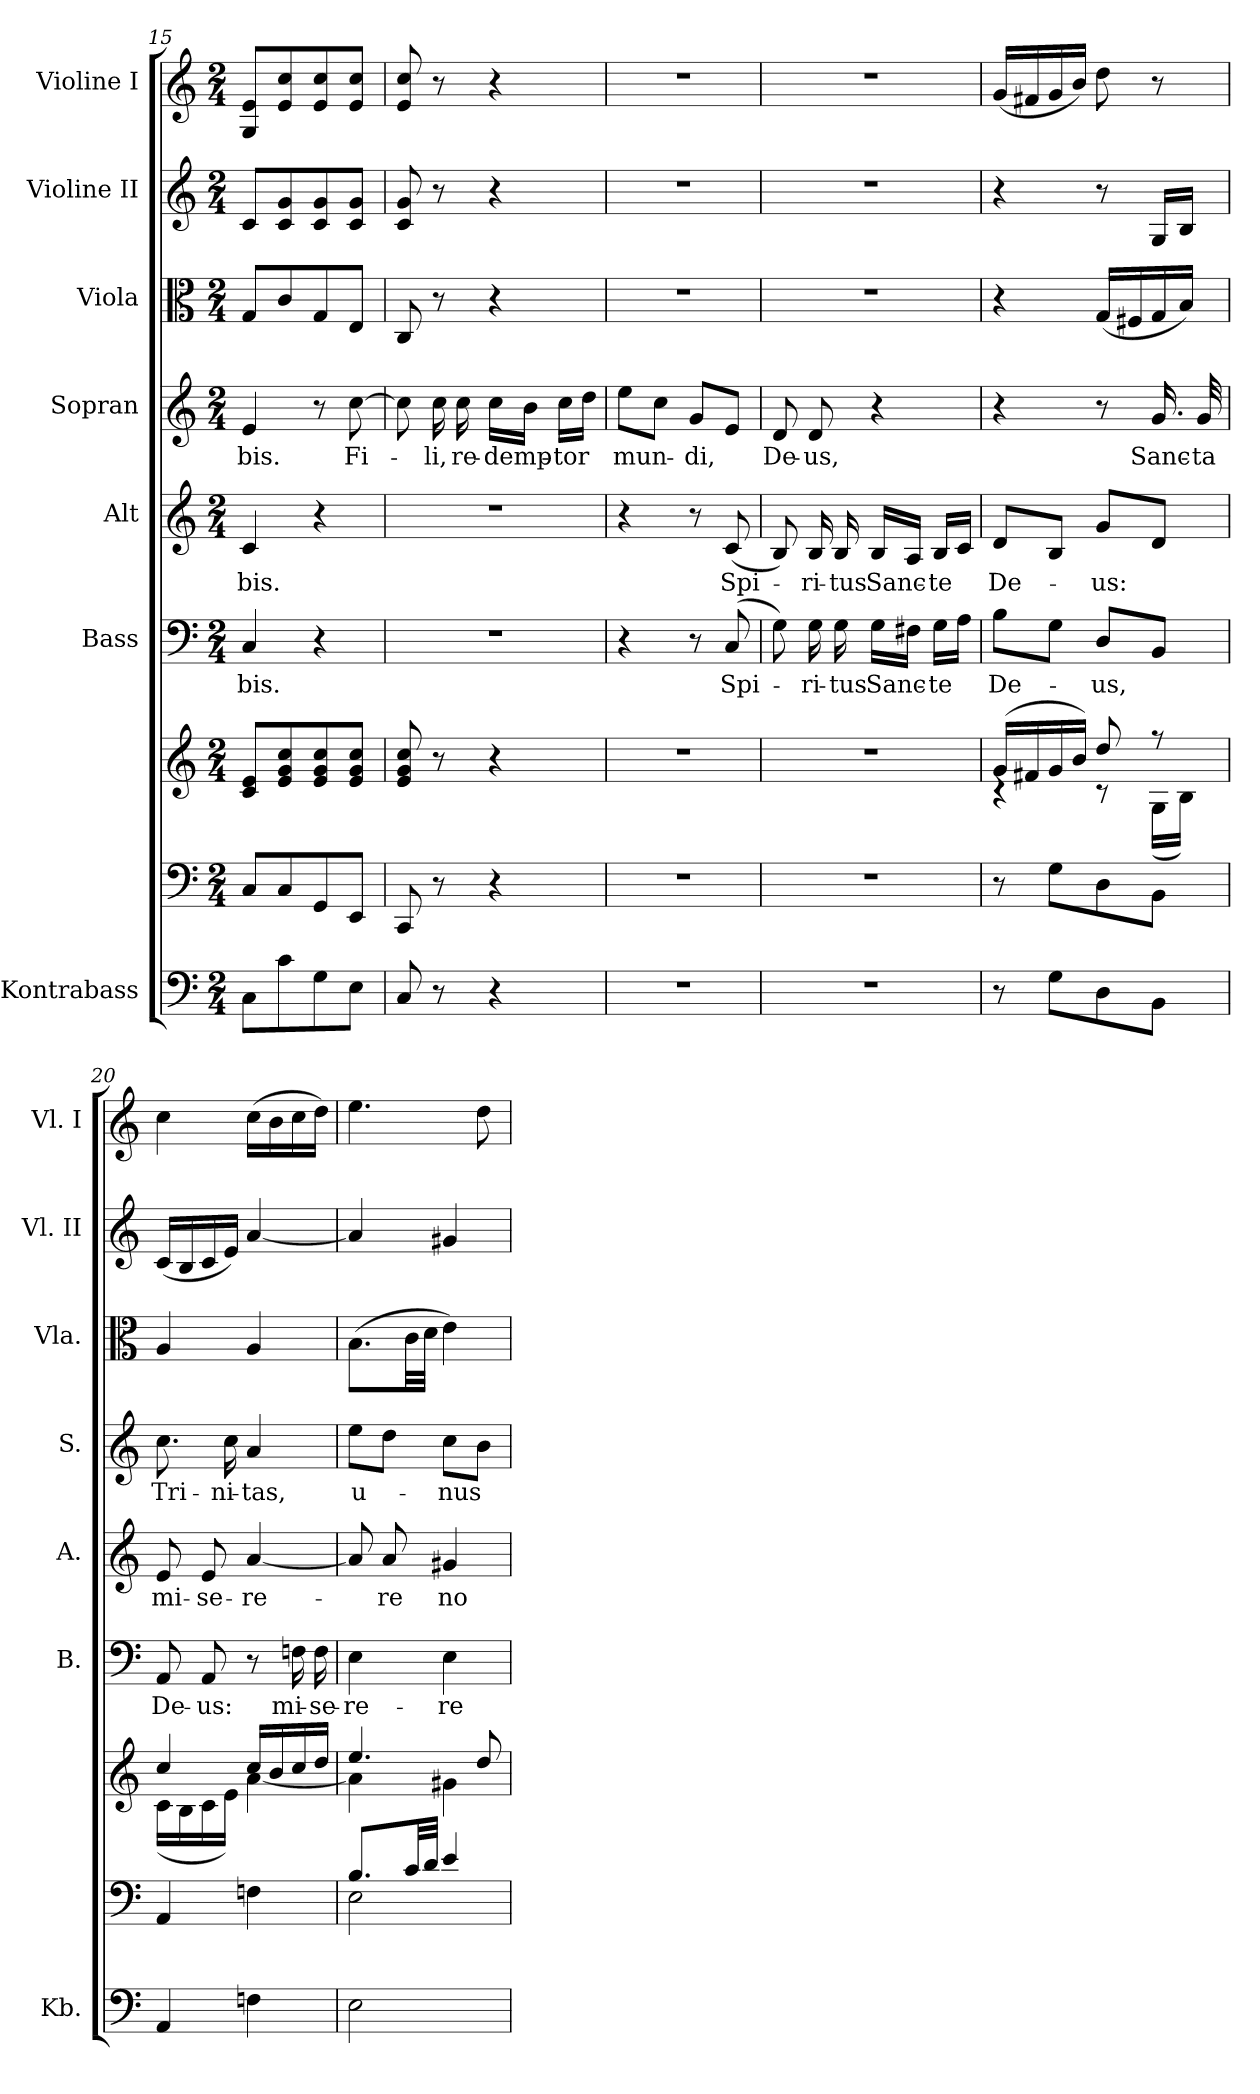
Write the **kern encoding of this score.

**kern	**kern	**kern	**kern	**text	**kern	**text	**kern	**text	**kern	**kern	**kern
*part8	*part7	*part7	*part6	*part6	*part5	*part5	*part4	*part4	*part3	*part2	*part1
*staff9	*staff8	*staff7	*staff6	*staff6	*staff5	*staff5	*staff4	*staff4	*staff3	*staff2	*staff1
*I"Kontrabass	*	*	*I"Bass	*	*I"Alt	*	*I"Sopran	*	*I"Viola	*I"Violine II	*I"Violine I
*I'Kb.	*	*	*I'B.	*	*I'A.	*	*I'S.	*	*I'Vla.	*I'Vl. II	*I'Vl. I
!!LO:PB:g=z
*clefF4	*clefF4	*clefG2	*clefF4	*	*clefG2	*	*clefG2	*	*clefC3	*clefG2	*clefG2
*ITrd7c12	*	*	*	*	*	*	*	*	*	*	*
*k[]	*k[]	*k[]	*k[]	*	*k[]	*	*k[]	*	*k[]	*k[]	*k[]
*C:	*C:	*C:	*C:	*	*C:	*	*C:	*	*C:	*C:	*C:
*M2/4	*M2/4	*M2/4	*M2/4	*	*M2/4	*	*M2/4	*	*M2/4	*M2/4	*M2/4
=15	=15	=15	=15	=15	=15	=15	=15	=15	=15	=15	=15
!	!	!	!	!LO:LY:b	!	!LO:LY:b	!	!LO:LY:b	!	!	!
8CC\L	8C/L	8c/ 8e/L	4C/	-bis.	4c/	-bis.	4e/	-bis.	8G/L	8c/L	8G/ 8e/L
8C\	8C/	8e/ 8g/ 8cc/	.	.	.	.	.	.	8c/	8c/ 8g/	8e/ 8cc/
8GG\	8GG/	8e/ 8g/ 8cc/	4r	.	4r	.	8r	.	8G/	8c/ 8g/	8e/ 8cc/
!	!	!	!	!	!	!	!	!LO:LY:b	!	!	!
8EE\J	8EE/J	8e/ 8g/ 8cc/J	.	.	.	.	[8cc\	Fi-	8E/J	8c/ 8g/J	8e/ 8cc/J
=16	=16	=16	=16	=16	=16	=16	=16	=16	=16	=16	=16
8CC/	8CC/	8e/ 8g/ 8cc/	2r	.	2r	.	8cc\]	.	8C/	8c/ 8g/	8e/ 8cc/
!	!	!	!	!	!	!	!	!LO:LY:b	!	!	!
8r	8r	8r	.	.	.	.	16cc\	-li,	8r	8r	8r
!	!	!	!	!	!	!	!	!LO:LY:b	!	!	!
.	.	.	.	.	.	.	16cc\	re-	.	.	.
!	!	!	!	!	!	!	!	!LO:LY:b	!	!	!
4r	4r	4r	.	.	.	.	16cc\LL	-demp-	4r	4r	4r
.	.	.	.	.	.	.	16b\JJ	.	.	.	.
!	!	!	!	!	!	!	!	!LO:LY:b	!	!	!
.	.	.	.	.	.	.	16cc\LL	-tor	.	.	.
.	.	.	.	.	.	.	16dd\JJ	.	.	.	.
=17	=17	=17	=17	=17	=17	=17	=17	=17	=17	=17	=17
!	!	!	!	!	!	!	!	!LO:LY:b	!	!	!
2r	2r	2r	4r	.	4r	.	8ee\L	mun-	2r	2r	2r
.	.	.	.	.	.	.	8cc\J	.	.	.	.
!	!	!	!	!	!	!	!	!LO:LY:b	!	!	!
.	.	.	8r	.	8r	.	8g/L	-di,	.	.	.
!	!	!	!	!LO:LY:b	!	!LO:LY:b	!	!	!	!	!
.	.	.	(8C/	Spi-	(<8c/	Spi-	8e/J	.	.	.	.
=18	=18	=18	=18	=18	=18	=18	=18	=18	=18	=18	=18
!	!	!	!	!	!	!	!	!LO:LY:b	!	!	!
2r	2r	2r	8G\)	.	8B/)	.	8d/	De-	2r	2r	2r
!	!	!	!	!LO:LY:b	!	!LO:LY:b	!	!LO:LY:b	!	!	!
.	.	.	16G\	-ri-	16B/	-ri-	8d/	-us,	.	.	.
!	!	!	!	!LO:LY:b	!	!LO:LY:b	!	!	!	!	!
.	.	.	16G\	-tus	16B/	-tus	.	.	.	.	.
!	!	!	!	!LO:LY:b	!	!LO:LY:b	!	!	!	!	!
.	.	.	16G\LL	Sanc-	16B/LL	Sanc-	4r	.	.	.	.
.	.	.	16F#X\JJ	.	16A/JJ	.	.	.	.	.	.
!	!	!	!	!LO:LY:b	!	!LO:LY:b	!	!	!	!	!
.	.	.	16G\LL	-te	16B/LL	-te	.	.	.	.	.
.	.	.	16A\JJ	.	16c/JJ	.	.	.	.	.	.
=19	=19	=19	=19	=19	=19	=19	=19	=19	=19	=19	=19
*	*	*^	*	*	*	*	*	*	*	*	*
!	!	!	!	!	!LO:LY:b	!	!LO:LY:b	!	!	!	!	!
8r	8r	(>16g/LL	4rB	8B\L	De-	8d/L	De-	4r	.	4r	4r	(<16g/LL
.	.	16f#X/	.	.	.	.	.	.	.	.	.	16f#X/
8GG\L	8G\L	16g/	.	8G\J	.	8B/J	.	.	.	.	.	16g/
.	.	16b/JJ)	.	.	.	.	.	.	.	.	.	16b/JJ)
!	!	!	!	!	!LO:LY:b	!	!LO:LY:b	!	!	!	!	!
8DD\	8D\	8dd/	8rc	8D/L	-us,	8g/L	-us:	8r	.	(<16G/LL	8r	8dd\
.	.	.	.	.	.	.	.	.	.	16F#X/	.	.
!	!	!	!	!	!	!	!	!	!LO:LY:b	!	!	!
8BBB\J	8BB\J	8r	(<16G\LL	8BB/J	.	8d/J	.	16.g/	Sanc-	16G/	16G/LL	8r
.	.	.	16B\JJ)	.	.	.	.	.	.	16B/JJ)	16B/JJ	.
!	!	!	!	!	!	!	!	!	!LO:LY:b	!	!	!
.	.	.	.	.	.	.	.	32g/	-ta	.	.	.
!!LO:PB:g=z
=20	=20	=20	=20	=20	=20	=20	=20	=20	=20	=20	=20	=20
!	!	!	!	!	!LO:LY:b	!	!LO:LY:b	!	!LO:LY:b	!	!	!
4AAA/	4AA/	4cc/	(>16c\LL	8AA/	De-	8e/	mi-	8.cc\	Tri-	4A/	(<16c/LL	4cc\
.	.	.	16B\	.	.	.	.	.	.	.	16B/	.
!	!	!	!	!	!LO:LY:b	!	!LO:LY:b	!	!	!	!	!
.	.	.	16c\	8AA/	-us:	8e/	-se-	.	.	.	16c/	.
!	!	!	!	!	!	!	!	!	!LO:LY:b	!	!	!
.	.	.	16e\JJ)	.	.	.	.	16cc\	-ni-	.	16e/JJ)	.
!	!	!	!	!	!	!	!LO:LY:b	!	!LO:LY:b	!	!	!
4FFn\	4Fn\	16cc/LL	[<4a\	8r	.	[4a/	-re-	4a/	-tas,	4A/	[4a/	(>16cc\LL
.	.	16b/	.	.	.	.	.	.	.	.	.	16b\
!	!	!	!	!	!LO:LY:b	!	!	!	!	!	!	!
.	.	16cc/	.	16Fn\	mi-	.	.	.	.	.	.	16cc\
!	!	!	!	!	!LO:LY:b	!	!	!	!	!	!	!
.	.	16dd/JJ	.	16F\	-se-	.	.	.	.	.	.	16dd\JJ)
=21	=21	=21	=21	=21	=21	=21	=21	=21	=21	=21	=21	=21
*	*^	*	*	*	*	*	*	*	*	*	*	*
!	!	!	!	!	!	!LO:LY:b	!	!	!	!LO:LY:b	!	!	!
2EE\	8.B/L	2E\	4.ee/	4a\]	4E\	-re-	8a/]	.	8ee\L	u-	(>8.B\L	4a/]	4.ee\
!	!	!	!	!	!	!	!	!LO:LY:b	!	!	!	!	!
.	.	.	.	.	.	.	8a/	-re	8dd\J	.	.	.	.
.	32c/LL	.	.	.	.	.	.	.	.	.	32c\LL	.	.
.	32d/JJJ	.	.	.	.	.	.	.	.	.	32d\JJJ	.	.
!	!	!	!	!	!	!LO:LY:b	!	!LO:LY:b	!	!LO:LY:b	!	!	!
.	4e/	.	.	4g#X\	4E\	-re	4g#X/	no-	8cc\L	-nus	4e\)	4g#X/	.
.	.	.	8dd/	.	.	.	.	.	8b\J	.	.	.	8dd\
*	*v	*v	*	*	*	*	*	*	*	*	*	*	*
*	*	*v	*v	*	*	*	*	*	*	*	*	*
=	=	=	=	=	=	=	=	=	=	=	=
*-	*-	*-	*-	*-	*-	*-	*-	*-	*-	*-	*-
